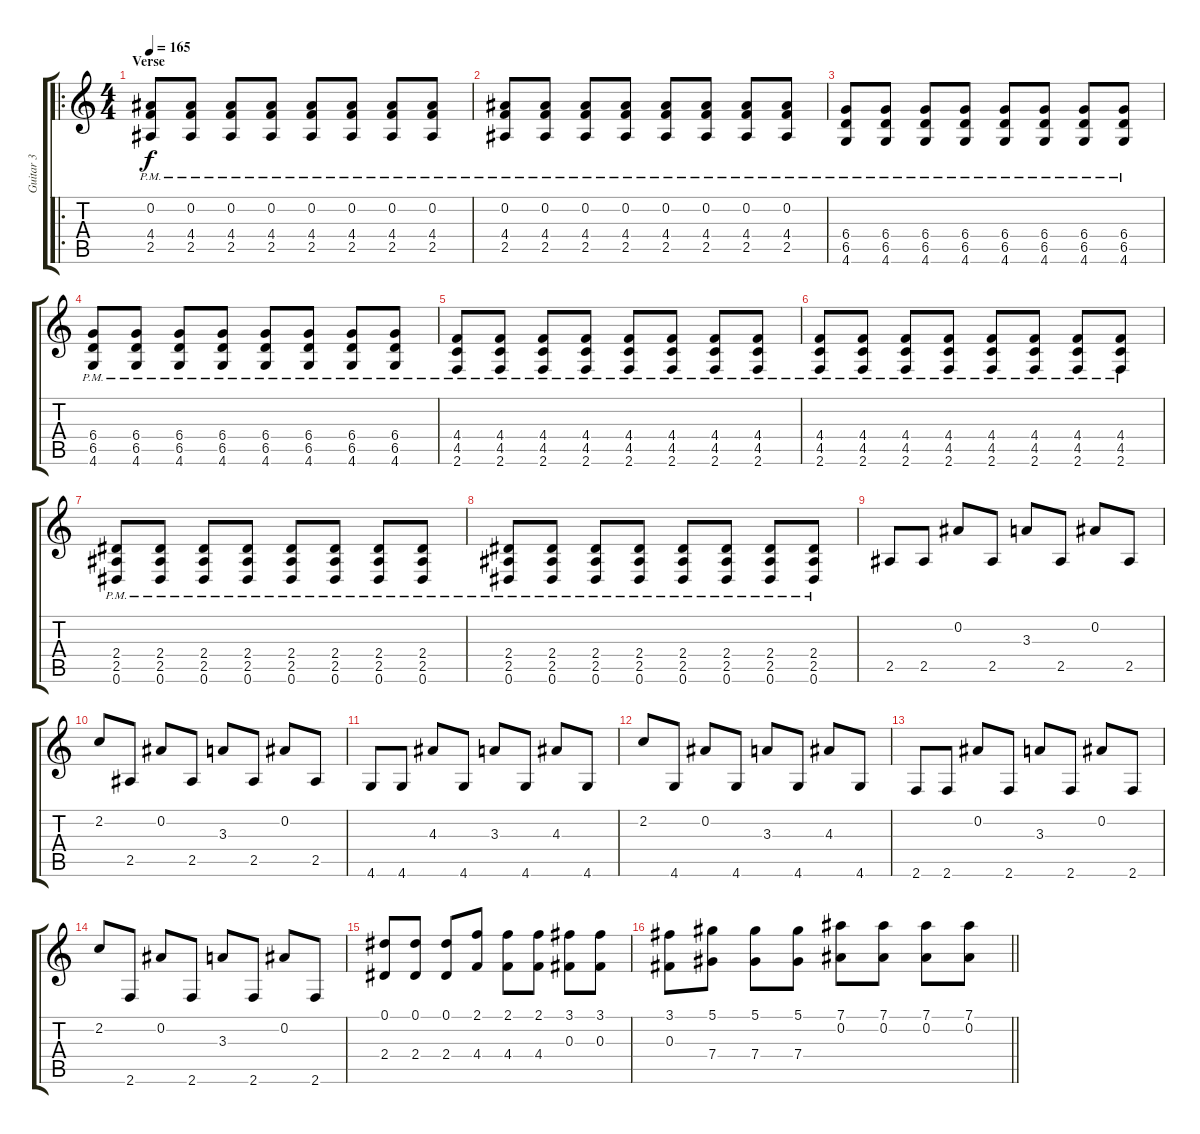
\track ("Guitar 3" "Guitar 3") {instrument overdrivenguitar}
\staff {score tabs}
\tuning (Eb4 Bb3 Gb3 Db3 Ab2 Eb2) {hide}
\ro
\ts (4 4)
\section ("" "Verse")
\tempo 165
\clef g2
\ks c
(0.2{pm} 4.4{pm} 2.5{pm}).8{dy f} (0.2{pm} 4.4{pm} 2.5{pm}).8 (0.2{pm} 4.4{pm} 2.5{pm}).8 (0.2{pm} 4.4{pm} 2.5{pm}).8 (0.2{pm} 4.4{pm} 2.5{pm}).8 (0.2{pm} 4.4{pm} 2.5{pm}).8 (0.2{pm} 4.4{pm} 2.5{pm}).8 (0.2{pm} 4.4{pm} 2.5{pm}).8 |
(0.2{pm} 4.4{pm} 2.5{pm}).8 (0.2{pm} 4.4{pm} 2.5{pm}).8 (0.2{pm} 4.4{pm} 2.5{pm}).8 (0.2{pm} 4.4{pm} 2.5{pm}).8 (0.2{pm} 4.4{pm} 2.5{pm}).8 (0.2{pm} 4.4{pm} 2.5{pm}).8 (0.2{pm} 4.4{pm} 2.5{pm}).8 (0.2{pm} 4.4{pm} 2.5{pm}).8 |
(6.4{pm} 6.5{pm} 4.6{pm}).8 (6.4{pm} 6.5{pm} 4.6{pm}).8 (6.4{pm} 6.5{pm} 4.6{pm}).8 (6.4{pm} 6.5{pm} 4.6{pm}).8 (6.4{pm} 6.5{pm} 4.6{pm}).8 (6.4{pm} 6.5{pm} 4.6{pm}).8 (6.4{pm} 6.5{pm} 4.6{pm}).8 (6.4{pm} 6.5{pm} 4.6{pm}).8 |
(6.4{pm} 6.5{pm} 4.6{pm}).8 (6.4{pm} 6.5{pm} 4.6{pm}).8 (6.4{pm} 6.5{pm} 4.6{pm}).8 (6.4{pm} 6.5{pm} 4.6{pm}).8 (6.4{pm} 6.5{pm} 4.6{pm}).8 (6.4{pm} 6.5{pm} 4.6{pm}).8 (6.4{pm} 6.5{pm} 4.6{pm}).8 (6.4{pm} 6.5{pm} 4.6{pm}).8 |
(4.4{pm} 4.5{pm} 2.6{pm}).8 (4.4{pm} 4.5{pm} 2.6{pm}).8 (4.4{pm} 4.5{pm} 2.6{pm}).8 (4.4{pm} 4.5{pm} 2.6{pm}).8 (4.4{pm} 4.5{pm} 2.6{pm}).8 (4.4{pm} 4.5{pm} 2.6{pm}).8 (4.4{pm} 4.5{pm} 2.6{pm}).8 (4.4{pm} 4.5{pm} 2.6{pm}).8 |
(4.4{pm} 4.5{pm} 2.6{pm}).8 (4.4{pm} 4.5{pm} 2.6{pm}).8 (4.4{pm} 4.5{pm} 2.6{pm}).8 (4.4{pm} 4.5{pm} 2.6{pm}).8 (4.4{pm} 4.5{pm} 2.6{pm}).8 (4.4{pm} 4.5{pm} 2.6{pm}).8 (4.4{pm} 4.5{pm} 2.6{pm}).8 (4.4{pm} 4.5{pm} 2.6{pm}).8 |
(2.4{pm} 2.5{pm} 0.6{pm}).8 (2.4{pm} 2.5{pm} 0.6{pm}).8 (2.4{pm} 2.5{pm} 0.6{pm}).8 (2.4{pm} 2.5{pm} 0.6{pm}).8 (2.4{pm} 2.5{pm} 0.6{pm}).8 (2.4{pm} 2.5{pm} 0.6{pm}).8 (2.4{pm} 2.5{pm} 0.6{pm}).8 (2.4{pm} 2.5{pm} 0.6{pm}).8 |
(2.4{pm} 2.5{pm} 0.6{pm}).8 (2.4{pm} 2.5{pm} 0.6{pm}).8 (2.4{pm} 2.5{pm} 0.6{pm}).8 (2.4{pm} 2.5{pm} 0.6{pm}).8 (2.4{pm} 2.5{pm} 0.6{pm}).8 (2.4{pm} 2.5{pm} 0.6{pm}).8 (2.4{pm} 2.5{pm} 0.6{pm}).8 (2.4{pm} 2.5{pm} 0.6{pm}).8 |
2.5.8{volume 10 balance 16} 2.5.8 0.2.8 2.5.8 3.3.8 2.5.8 0.2.8 2.5.8 |
2.2.8 2.5.8 0.2.8 2.5.8 3.3.8 2.5.8 0.2.8 2.5.8 |
4.6.8 4.6.8 4.3.8 4.6.8 3.3.8 4.6.8 4.3.8 4.6.8 |
2.2.8 4.6.8 0.2.8 4.6.8 3.3.8 4.6.8 4.3.8 4.6.8 |
2.6.8 2.6.8 0.2.8 2.6.8 3.3.8 2.6.8 0.2.8 2.6.8 |
2.2.8 2.6.8 0.2.8 2.6.8 3.3.8 2.6.8 0.2.8 2.6.8 |
(0.1 2.4).8{volume 16 balance 8} (0.1 2.4).8 (0.1 2.4).8 (2.1 4.4).8 (2.1 4.4).8 (2.1 4.4).8 (3.1 0.3).8 (3.1 0.3).8 |
\barLineRight lightlight
(3.1 0.3).8 (5.1 7.4).8 (5.1 7.4).8 (5.1 7.4).8 (7.1 0.2).8 (7.1 0.2).8 (7.1 0.2).8 (7.1 0.2).8
